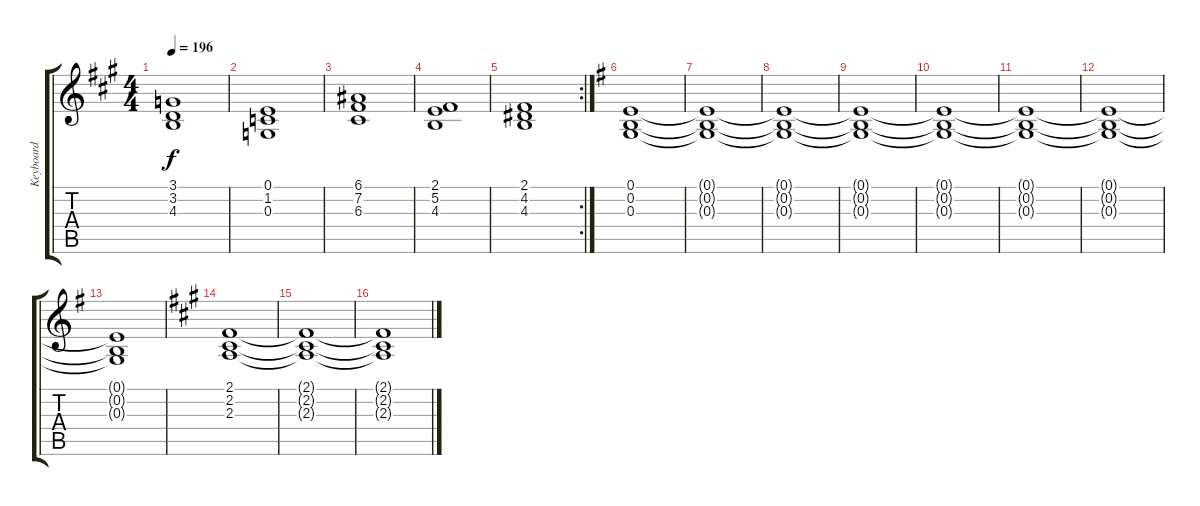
\track ("Keyboard" "Keyboard") {instrument lead1square}
\staff {score tabs}
\tuning (E4 B3 G3 D3 A2 E2) {hide}
\ts (4 4)
\tempo 196
\clef g2
\ks a
(3.1 3.2 4.3).1{dy f} |
(0.1 1.2 0.3).1 |
(6.1 7.2 6.3).1 |
(2.1 5.2 4.3).1 |
\rc 2
(2.1 4.2 4.3).1 |
\ks g
(0.1 0.2 0.3).1 |
(0.1{t} 0.2{t} 0.3{t}).1 |
(0.1{t} 0.2{t} 0.3{t}).1 |
(0.1{t} 0.2{t} 0.3{t}).1 |
(0.1{t} 0.2{t} 0.3{t}).1 |
(0.1{t} 0.2{t} 0.3{t}).1 |
(0.1{t} 0.2{t} 0.3{t}).1 |
(0.1{t} 0.2{t} 0.3{t}).1 |
\ks a
(2.1 2.2 2.3).1 |
(2.1{t} 2.2{t} 2.3{t}).1 |
(2.1{t} 2.2{t} 2.3{t}).1
